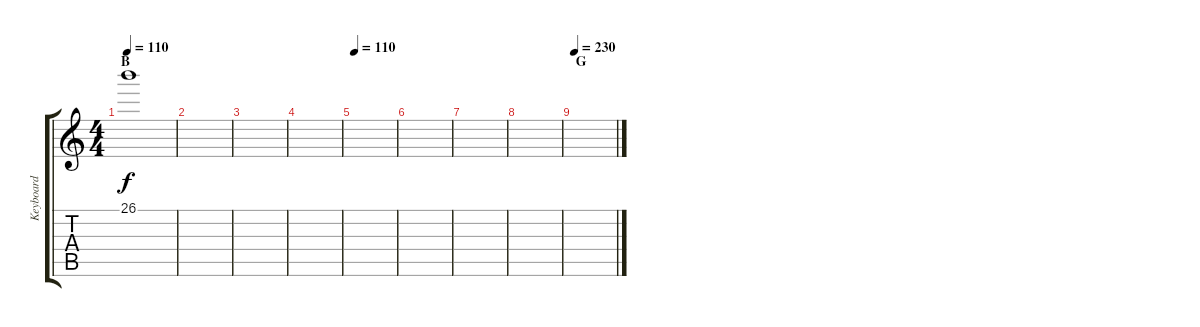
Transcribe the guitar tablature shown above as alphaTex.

\track ("Keyboard" "Keyboard") {instrument lead2sawtooth}
\staff {score tabs}
\tuning (A4 E4 C4 G3 D3 A2) {hide}
\ts (4 4)
\section ("" "B")
\tempo 110
\clef g2
\ks c
26.1.1{dy f} |
|
|
|
\tempo 110
|
|
|
|
\section ("" "G")
\tempo 230
